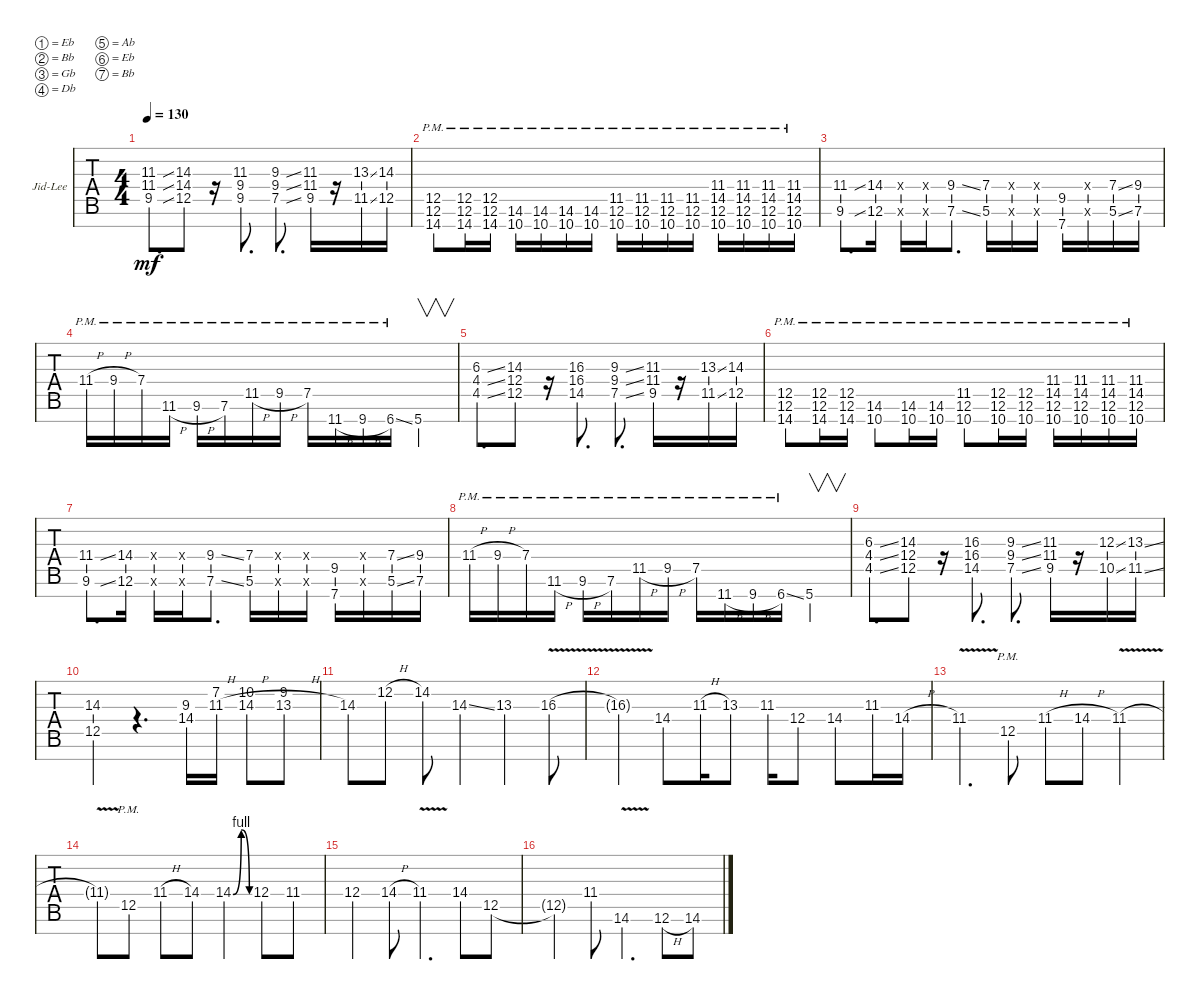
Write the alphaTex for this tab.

\defaultSystemsLayout 4
\bracketExtendMode groupsimilarinstruments
\firstSystemTrackNameOrientation horizontal
\otherSystemsTrackNameOrientation horizontal
\track ("Jid-Lee" "Jid-Lee") {instrument distortionguitar}
\staff {tabs}
\tuning (Eb4 Bb3 Gb3 Db3 Ab2 Eb2 Bb1)
\ts (4 4)
\tempo 130
\clef g2
\scale
0.333333
\ks c
(11.3{ss} 11.4{ss} 9.5{ss}).8{d dy mf} (14.3 14.4 12.5).8 r.16 (11.3 9.4 9.5).8{d} (9.3{ss} 9.4{ss} 7.5{ss}).8{d} (11.3 11.4 9.5).16 r.16 (13.3{ss} 11.5{ss}).16 (14.3 12.5).16 |
\scale
0.333333 (14.7{pm} 12.6{pm} 12.5{pm}).8 (14.7{pm} 12.6{pm} 12.5{pm}).16 (14.7{pm} 12.6{pm} 12.5{pm}).16 (10.7{pm} 14.6{pm}).16 (10.7{pm} 14.6{pm}).16 (10.7{pm} 14.6{pm}).16 (10.7{pm} 14.6{pm}).16 (10.7{pm} 12.6{pm} 11.5).16 (10.7{pm} 12.6{pm} 11.5).16 (10.7{pm} 12.6{pm} 11.5).16 (10.7{pm} 12.6{pm} 11.5{pm}).16 (10.7{pm} 12.6{pm} 14.5{pm} 11.4{pm}).16 (10.7{pm} 12.6{pm} 14.5{pm} 11.4{pm}).16 (10.7{pm} 12.6{pm} 14.5{pm} 11.4{pm}).16 (10.7{pm} 12.6{pm} 14.5{pm} 11.4{pm}).16 |
\scale
0.333333 (9.6{ss} 11.4{ss}).8{d} (12.6 14.4).16 (0.6{x} 0.4{x}).16 (0.6{x} 0.4{x}).16 (7.6{ss} 9.4{ss}).8{d} (5.6 7.4).16 (0.6{x} 0.4{x}).16 (0.6{x} 0.4{x}).16 (7.7 9.5).16 (0.6{x} 0.4{x}).16 (5.6{ss} 7.4{ss}).16 (7.6 9.4).16 |
\scale
0.333333 11.4{h pm}.16 9.4{h pm}.16 7.4{pm}.16 11.6{h pm}.16 9.6{h pm}.16 7.6{pm}.16 11.5{h pm}.16 9.5{h pm}.16 7.5{pm}.16 11.7{h pm}.16 9.7{h pm}.16 6.7{ss pm}.16 5.7.4{v} |
\scale
0.333333 (6.3{ss} 4.5{ss} 4.4{ss}).8{d} (14.3 12.5 12.4).8 r.16 (16.3 16.4 14.5).8{d} (9.3{ss} 9.4{ss} 7.5{ss}).8{d} (11.3 11.4 9.5).16 r.16 (13.3{ss} 11.5{ss}).16 (14.3 12.5).16 |
\scale
0.333333 (14.7{pm} 12.6{pm} 12.5{pm}).8 (14.7{pm} 12.6{pm} 12.5{pm}).16 (14.7{pm} 12.6{pm} 12.5{pm}).16 (10.7{pm} 14.6{pm}).8 (10.7{pm} 14.6{pm}).16 (10.7{pm} 14.6{pm}).16 (10.7{pm} 12.6{pm} 11.5).8 (10.7{pm} 12.6{pm} 12.5{pm}).16 (10.7{pm} 12.6{pm} 12.5{pm}).16 (10.7{pm} 12.6{pm} 14.5{pm} 11.4{pm}).16 (10.7{pm} 12.6{pm} 14.5{pm} 11.4{pm}).16 (10.7{pm} 12.6{pm} 14.5{pm} 11.4{pm}).16 (10.7{pm} 12.6{pm} 14.5{pm} 11.4{pm}).16 |
\scale
0.333333 (9.6{ss} 11.4{ss}).8{d} (12.6 14.4).16 (0.6{x} 0.4{x}).16 (0.6{x} 0.4{x}).16 (7.6{ss} 9.4{ss}).8{d} (5.6 7.4).16 (0.6{x} 0.4{x}).16 (0.6{x} 0.4{x}).16 (7.7 9.5).16 (0.6{x} 0.4{x}).16 (5.6{ss} 7.4{ss}).16 (7.6 9.4).16 |
\scale
0.333333 11.4{h pm}.16 9.4{h pm}.16 7.4{pm}.16 11.6{h pm}.16 9.6{h pm}.16 7.6{pm}.16 11.5{h pm}.16 9.5{h pm}.16 7.5{pm}.16 11.7{h pm}.16 9.7{h pm}.16 6.7{ss pm}.16 5.7.4{v} |
\scale
0.333333 (6.3{ss} 4.4{ss} 4.5{ss}).8{d} (14.3 12.4 12.5).8 r.16 (16.3 16.4 14.5).8{d} (9.3{ss} 9.4{ss} 7.5{ss}).8{d} (11.3 11.4 9.5).16 r.16 (12.3{ss} 10.5{ss}).16 (13.3{ss} 11.5{ss}).16 |
\scale
0.333333 (14.3 12.5).4 r.4{d} (9.3 14.4).16 (11.3{h} 7.2).16 (14.3{h} 10.2).8 (13.3{h} 9.2).8 |
\scale
0.333333 14.3.8 12.2{h}.8 14.2.8 14.3{ss}.4 13.3.4 16.3{v}.8 |
\scale
0.333333 16.3{v t}.4 14.4.8 11.3{h}.16 13.3.8 11.3.16 12.4.8 14.4.8 11.3.16 14.4{h}.16 |
\scale
0.333333 11.4{v}.4{d} 12.5{pm}.8 11.4{h}.8 14.4{h}.8 11.4{v}.4 |
\scale
0.333333 11.4{v t}.8 12.5{pm}.8 11.4{h}.8 14.4.8 14.4{be (bendrelease 0 0 24.599999999999998 4 40.199999999999996 4 48 0)}.4 12.4.8 11.4.8 |
\scale
0.333333 12.4.4 14.4{h}.8 11.4{v}.4{d} 14.4.8 12.5.8 |
\scale
0.333333 12.5{t}.4 11.4.8 14.6{v}.4{d} 12.6{h}.8 14.6{h}.8
